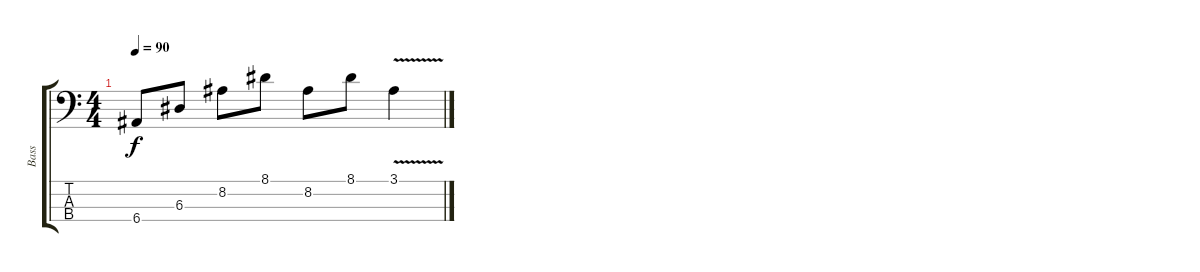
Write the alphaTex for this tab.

\track ("Bass" "Bass") {instrument electricbassfinger}
\staff {score tabs}
\tuning (G2 D2 A1 E1) {hide}
\ts (4 4)
\tempo 90
\clef f4
\ks c
6.4.8{dy f} 6.3.8 8.2.8 8.1.8 8.2.8 8.1.8 3.1{v}.4
